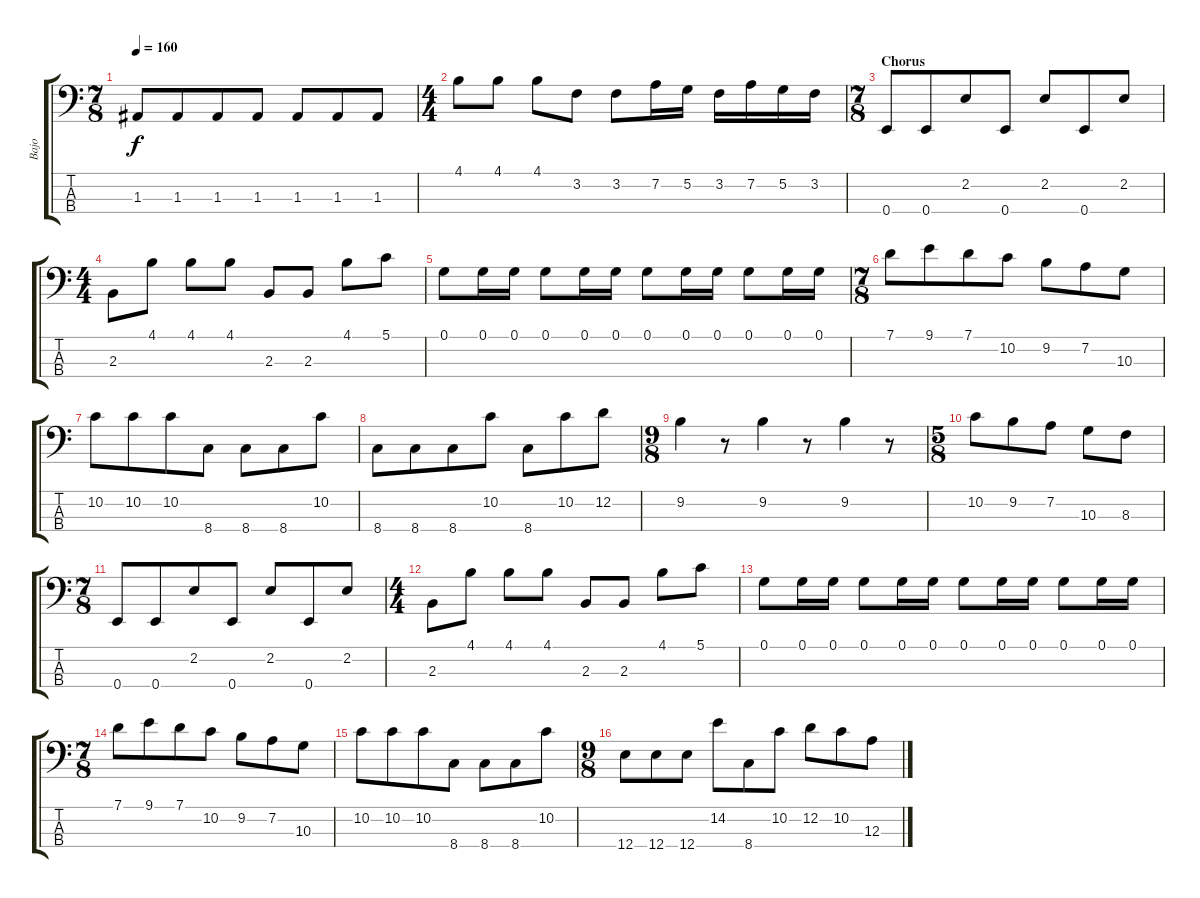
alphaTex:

\track ("Bajo" "Bajo") {instrument electricbassfinger}
\staff {score tabs}
\tuning (G2 D2 A1 E1) {hide}
\ts (7 8)
\tempo 160
\clef f4
\ks c
1.3.8{dy f} 1.3.8 1.3.8 1.3.8 1.3.8 1.3.8 1.3.8 |
\ts (4 4)
4.1.8 4.1.8 4.1.8 3.2.8 3.2.8 7.2.16 5.2.16 3.2.16 7.2.16 5.2.16 3.2.16 |
\ts (7 8)
\section ("" "Chorus")
0.4.8 0.4.8 2.2.8 0.4.8 2.2.8 0.4.8 2.2.8 |
\ts (4 4)
2.3.8 4.1.8 4.1.8 4.1.8 2.3.8 2.3.8 4.1.8 5.1.8 |
0.1.8 0.1.16 0.1.16 0.1.8 0.1.16 0.1.16 0.1.8 0.1.16 0.1.16 0.1.8 0.1.16 0.1.16 |
\ts (7 8)
7.1.8 9.1.8 7.1.8 10.2.8 9.2.8 7.2.8 10.3.8 |
10.2.8 10.2.8 10.2.8 8.4.8 8.4.8 8.4.8 10.2.8 |
8.4.8 8.4.8 8.4.8 10.2.8 8.4.8 10.2.8 12.2.8 |
\ts (9 8)
9.2.4 r.8 9.2.4 r.8 9.2.4 r.8 |
\ts (5 8)
10.2.8 9.2.8 7.2.8 10.3.8 8.3.8 |
\ts (7 8)
0.4.8 0.4.8 2.2.8 0.4.8 2.2.8 0.4.8 2.2.8 |
\ts (4 4)
2.3.8 4.1.8 4.1.8 4.1.8 2.3.8 2.3.8 4.1.8 5.1.8 |
0.1.8 0.1.16 0.1.16 0.1.8 0.1.16 0.1.16 0.1.8 0.1.16 0.1.16 0.1.8 0.1.16 0.1.16 |
\ts (7 8)
7.1.8 9.1.8 7.1.8 10.2.8 9.2.8 7.2.8 10.3.8 |
10.2.8 10.2.8 10.2.8 8.4.8 8.4.8 8.4.8 10.2.8 |
\ts (9 8)
12.4.8 12.4.8 12.4.8 14.2.8 8.4.8 10.2.8 12.2.8 10.2.8 12.3.8
